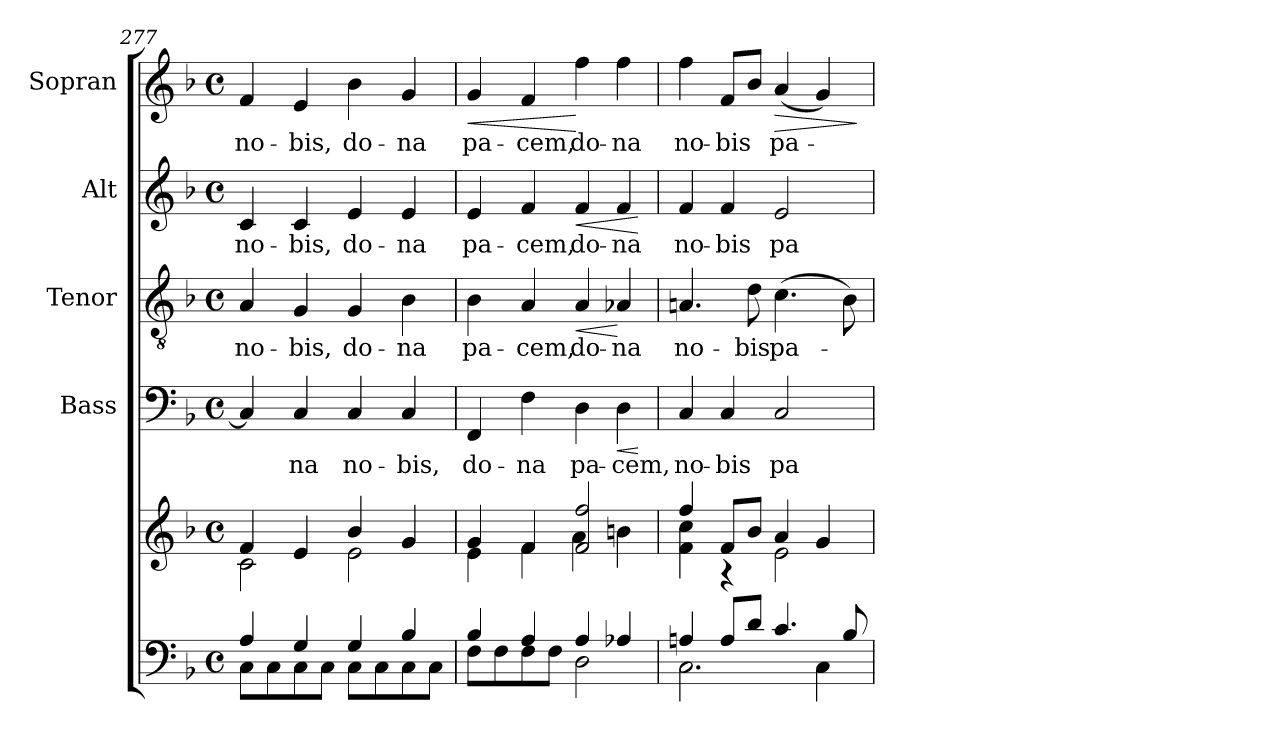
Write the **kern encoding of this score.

**kern	**kern	**kern	**text	**dynam	**kern	**text	**dynam	**kern	**text	**dynam	**kern	**text	**dynam
*part5	*part5	*part4	*part4	*part4	*part3	*part3	*part3	*part2	*part2	*part2	*part1	*part1	*part1
*staff6	*staff5	*staff4	*staff4	*staff4	*staff3	*staff3	*staff3	*staff2	*staff2	*staff2	*staff1	*staff1	*staff1
*	*	*I"Bass	*	*	*I"Tenor	*	*	*I"Alt	*	*	*I"Sopran	*	*
*	*	*I'B.	*	*	*I'T.	*	*	*I'A.	*	*	*I'S.	*	*
!!LO:LB:g=z
*clefF4	*clefG2	*clefF4	*	*	*clefGv2	*	*	*clefG2	*	*	*clefG2	*	*
*k[b-]	*k[b-]	*k[b-]	*	*	*k[b-]	*	*	*k[b-]	*	*	*k[b-]	*	*
*F:	*F:	*F:	*	*	*F:	*	*	*F:	*	*	*F:	*	*
*M4/4	*M4/4	*M4/4	*	*	*M4/4	*	*	*M4/4	*	*	*M4/4	*	*
*met(c)	*met(c)	*met(c)	*	*	*met(c)	*	*	*met(c)	*	*	*met(c)	*	*
=277	=277	=277	=277	=277	=277	=277	=277	=277	=277	=277	=277	=277	=277
*^	*^	*	*	*	*	*	*	*	*	*	*	*	*
!	!	!	!	!	!	!	!	!LO:LY:b	!	!	!LO:LY:b	!	!	!LO:LY:b	!
4A/	8C\L	4f/	2c\	4C/]	.	.	4A/	no-	.	4c/	no-	.	4f/	no-	.
.	8C\	.	.	.	.	.	.	.	.	.	.	.	.	.	.
!	!	!	!	!	!LO:LY:b	!	!	!LO:LY:b	!	!	!LO:LY:b	!	!	!LO:LY:b	!
4G/	8C\	4e/	.	4C/	-na	.	4G/	-bis,	.	4c/	-bis,	.	4e/	-bis,	.
.	8C\J	.	.	.	.	.	.	.	.	.	.	.	.	.	.
!	!	!	!	!	!LO:LY:b	!	!	!LO:LY:b	!	!	!LO:LY:b	!	!	!LO:LY:b	!
4G/	8C\L	4b-/	2e\	4C/	no-	.	4G/	do-	.	4e/	do-	.	4b-\	do-	.
.	8C\	.	.	.	.	.	.	.	.	.	.	.	.	.	.
!	!	!	!	!	!LO:LY:b	!	!	!LO:LY:b	!	!	!LO:LY:b	!	!	!LO:LY:b	!
4B-/	8C\	4g/	.	4C/	-bis,	.	4B-\	-na	.	4e/	-na	.	4g/	-na	.
.	8C\J	.	.	.	.	.	.	.	.	.	.	.	.	.	.
=278	=278	=278	=278	=278	=278	=278	=278	=278	=278	=278	=278	=278	=278	=278	=278
!	!	!	!	!	!LO:LY:b	!	!	!LO:LY:b	!	!	!LO:LY:b	!	!	!LO:LY:b	!LO:HP:b
4B-/	8F\L	4g/	4e\	4FF/	do-	.	4B-\	pa-	.	4e/	pa-	.	4g/	pa-	<
.	8F\	.	.	.	.	.	.	.	.	.	.	.	.	.	.
!	!	!	!	!	!LO:LY:b	!	!	!LO:LY:b	!	!	!LO:LY:b	!	!	!LO:LY:b	!
4A/	8F\	4f/	4f\	4F\	-na	.	4A/	-cem,	.	4f/	-cem,	.	4f/	-cem,	.
.	8F\J	.	.	.	.	.	.	.	.	.	.	.	.	.	.
!	!	!	!	!	!LO:LY:b	!	!	!LO:LY:b	!LO:HP:b	!	!LO:LY:b	!LO:HP:b	!	!LO:LY:b	!
4A/	2D\	2f/ 2ff/	4a\	4D\	pa-	.	4A/	do-	<	4f/	do-	<	4ff\	do-	[
!	!	!	!	!	!LO:LY:b	!LO:HP:b	!	!LO:LY:b	!	!	!LO:LY:b	!	!	!LO:LY:b	!
4A-X/	.	.	4bn\	4D\	-cem,	<	4A-X/	-na	[	4f/	-na	.	4ff\	-na	.
*v	*v	*	*	*	*	*	*	*	*	*	*	*	*	*	*
*	*v	*v	*	*	*	*	*	*	*	*	*	*	*	*
.	.	.	.	[	.	.	.	.	.	[	.	.	.
=279	=279	=279	=279	=279	=279	=279	=279	=279	=279	=279	=279	=279	=279
*^	*^	*	*	*	*	*	*	*	*	*	*	*	*
!	!	!	!	!	!LO:LY:b	!	!	!LO:LY:b	!	!	!LO:LY:b	!	!	!LO:LY:b	!
4An/	2.C\	4ff/	4f\ 4cc\	4C/	no-	.	4.An/	no-	.	4f/	no-	.	4ff\	no-	.
!	!	!	!	!	!LO:LY:b	!	!	!	!	!	!LO:LY:b	!	!	!LO:LY:b	!
8A/L	.	8f/L	4rA	4C/	-bis	.	.	.	.	4f/	-bis	.	8f/L	-bis	.
!	!	!	!	!	!	!	!	!LO:LY:b	!	!	!	!	!	!	!
8d/J	.	8b-/J	.	.	.	.	8d\	-bis	.	.	.	.	8b-/J	.	.
!	!	!	!	!	!LO:LY:b	!	!	!LO:LY:b	!	!	!LO:LY:b	!	!	!LO:LY:b	!LO:HP:b
4.c/	.	4a/	2e\	2C/	pa-	.	(>4.c\	pa-	.	2e/	pa-	.	(<4a/	pa-	>
.	4C\	4g/	.	.	.	.	.	.	.	.	.	.	4g/)	.	.
8B-/	.	.	.	.	.	.	8B-\)	.	.	.	.	.	.	.	.
*v	*v	*	*	*	*	*	*	*	*	*	*	*	*	*	*
*	*v	*v	*	*	*	*	*	*	*	*	*	*	*	*
.	.	.	.	.	.	.	.	.	.	.	.	.	]
=	=	=	=	=	=	=	=	=	=	=	=	=	=
*-	*-	*-	*-	*-	*-	*-	*-	*-	*-	*-	*-	*-	*-
